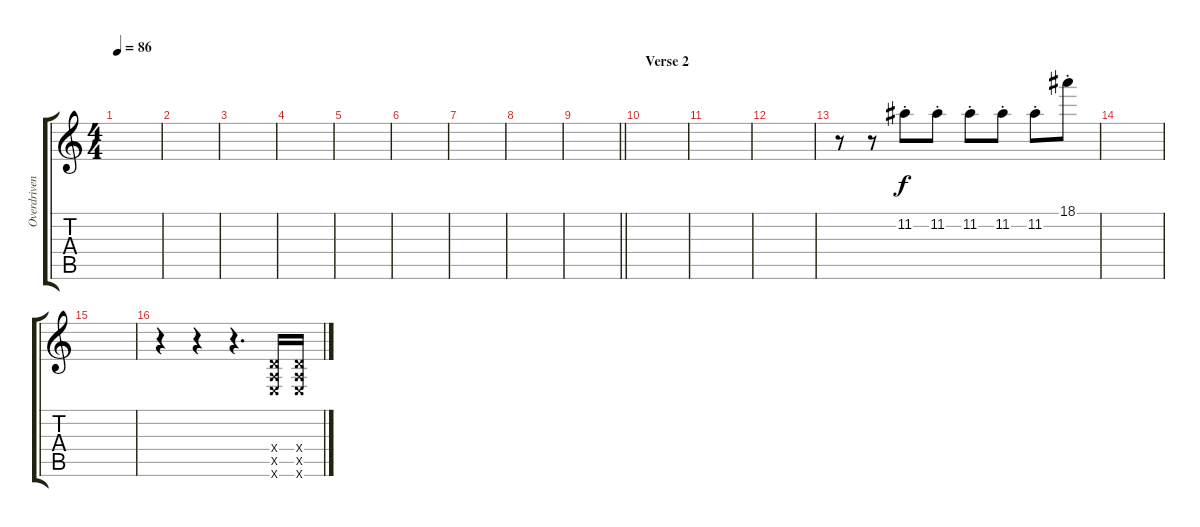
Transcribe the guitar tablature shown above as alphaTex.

\track ("Overdriven Guitar" "Overdriven") {instrument overdrivenguitar}
\staff {score tabs}
\tuning (E4 B3 G3 D3 A2 E2) {hide}
\ts (4 4)
\tempo 86
\clef g2
\ks c
|
|
|
|
|
|
|
|
\barLineRight lightlight
|
\section ("" "Verse 2")
|
|
|
r.8 r.8 11.2{st}.8 11.2{st}.8 11.2{st}.8 11.2{st}.8 11.2{st}.8 18.1{st}.8 |
|
|
r.4 r.4 r.4{d} (0.4{x} 0.5{x} 0.6{x}).16 (0.4{x} 0.5{x} 0.6{x}).16
